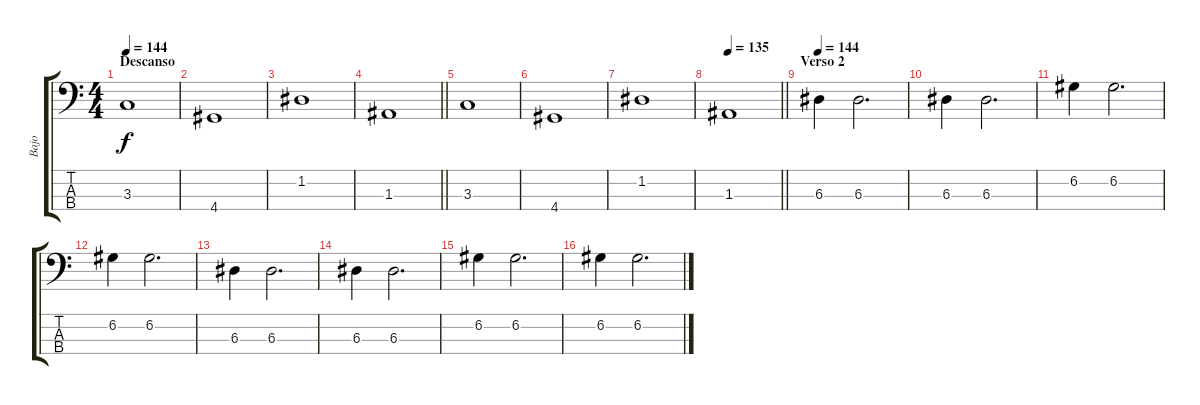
\track ("Bajo" "Bajo") {instrument electricbassfinger}
\staff {score tabs}
\tuning (G2 D2 A1 E1) {hide}
\ts (4 4)
\section ("" "Descanso")
\tempo 144
\clef f4
\ks c
3.3.1{dy f} |
4.4.1 |
1.2.1 |
\barLineRight lightlight
1.3.1 |
3.3.1 |
4.4.1 |
1.2.1 |
\tempo 135
\barLineRight lightlight
1.3.1 |
\section ("" "Verso 2")
\tempo 144
6.3.4 6.3.2{d} |
6.3.4 6.3.2{d} |
6.2.4 6.2.2{d} |
6.2.4 6.2.2{d} |
6.3.4 6.3.2{d} |
6.3.4 6.3.2{d} |
6.2.4 6.2.2{d} |
6.2.4 6.2.2{d}
